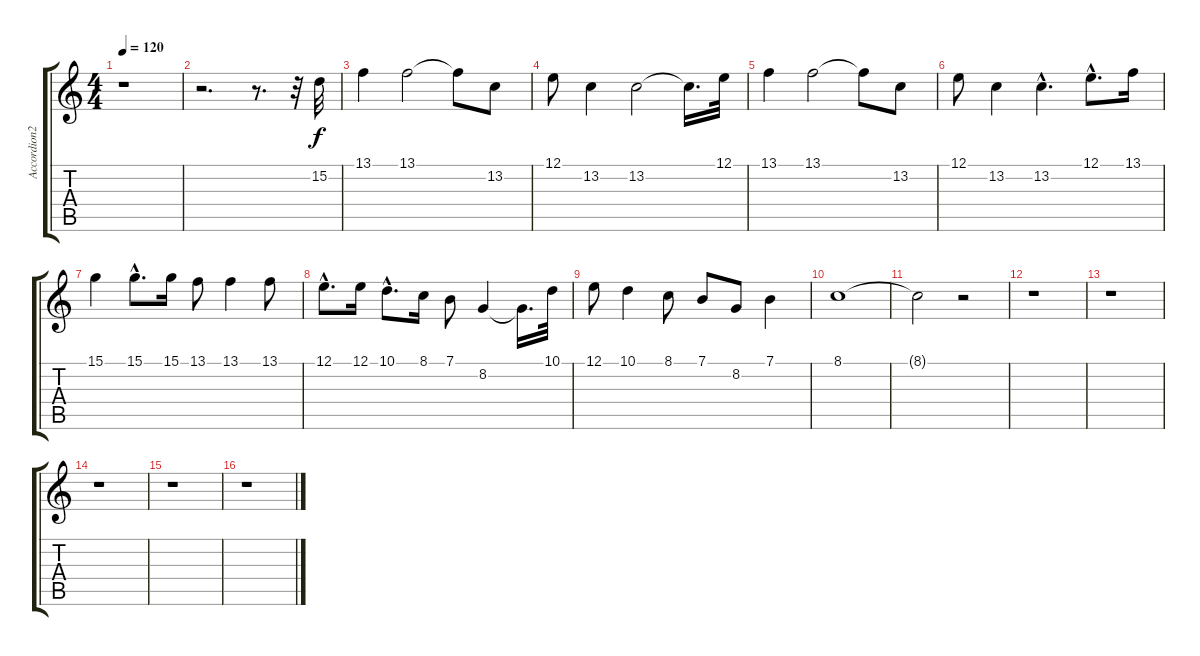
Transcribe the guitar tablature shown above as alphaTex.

\track ("Accordion2" "Accordion2") {instrument tangoaccordion}
\staff {score tabs}
\tuning (E4 B3 G3 D3 A2 E2) {hide}
\ts (4 4)
\tempo 120
\clef g2
\ks c
r.1{dy f instrument tangoaccordion} |
r.2{d} r.8{d} r.32 15.2.32 |
13.1.4 13.1.2 13.1{t}.8 13.2.8 |
12.1.8 13.2.4 13.2.2 13.2{t}.16{d} 12.1.32 |
13.1.4 13.1.2 13.1{t}.8 13.2.8 |
12.1.8 13.2.4 13.2{hac}.4{d} 12.1{hac}.8{d} 13.1.16 |
15.1.4 15.1{hac}.8{d} 15.1.16 13.1.8 13.1.4 13.1.8 |
12.1{hac}.8{d} 12.1.16 10.1{hac}.8{d} 8.1.16 7.1.8 8.2.4 8.2{t}.16{d} 10.1.32 |
12.1.8 10.1.4 8.1.8 7.1.8 8.2.8 7.1.4 |
8.1.1 |
8.1{t}.2 r.2 |
r.1 |
r.1 |
r.1 |
r.1 |
r.1
